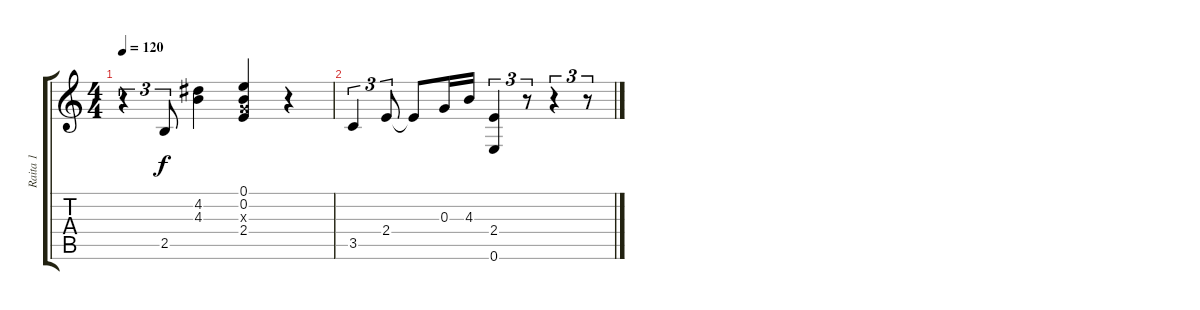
\track ("Raita 1" "Raita 1") {instrument electricguitarjazz}
\staff {score tabs}
\tuning (E4 B3 G3 D3 A2 E2) {hide}
\ts (4 4)
\tempo 120
\clef g2
\ks c
r.4{tu (3 2) dy f} 2.5.8{tu (3 2)} (4.2 4.3).4 (0.1 0.2 0.3{x} 2.4).4 r.4 |
3.5.4{tu (3 2)} 2.4.8{tu (3 2)} 2.4{t}.8 0.3.16 4.3.16 (2.4 0.6).4{tu (3 2)} r.8{tu (3 2)} r.4{tu (3 2)} r.8{tu (3 2)}
